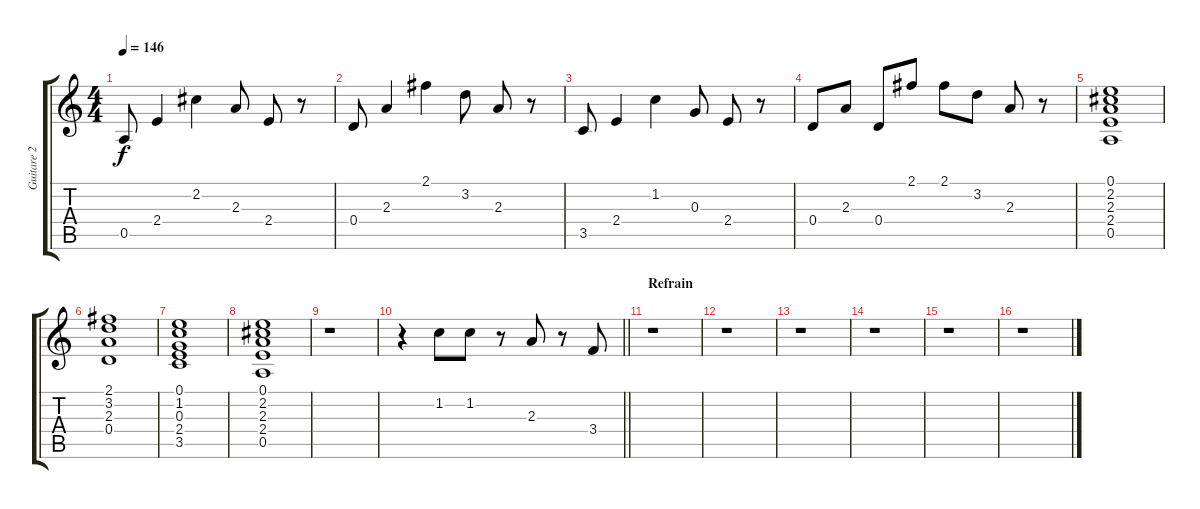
\track ("Guitare 2" "Guitare 2") {instrument overdrivenguitar}
\staff {score tabs}
\tuning (E4 B3 G3 D3 A2 E2) {hide}
\ts (4 4)
\tempo 146
\clef g2
\ks c
0.5.8{dy f} 2.4.4 2.2.4 2.3.8 2.4.8 r.8 |
0.4.8 2.3.4 2.1.4 3.2.8 2.3.8 r.8 |
3.5.8 2.4.4 1.2.4 0.3.8 2.4.8 r.8 |
0.4.8 2.3.8 0.4.8 2.1.8 2.1.8 3.2.8 2.3.8 r.8 |
(0.1 2.2 2.3 2.4 0.5).1 |
(2.1 3.2 2.3 0.4).1 |
(0.1 1.2 0.3 2.4 3.5).1 |
(0.1 2.2 2.3 2.4 0.5).1 |
r.1 |
\barLineRight lightlight
r.4 1.2.8 1.2.8 r.8 2.3.8 r.8 3.4.8 |
\section ("" "Refrain")
r.1 |
r.1 |
r.1 |
r.1 |
r.1 |
r.1
